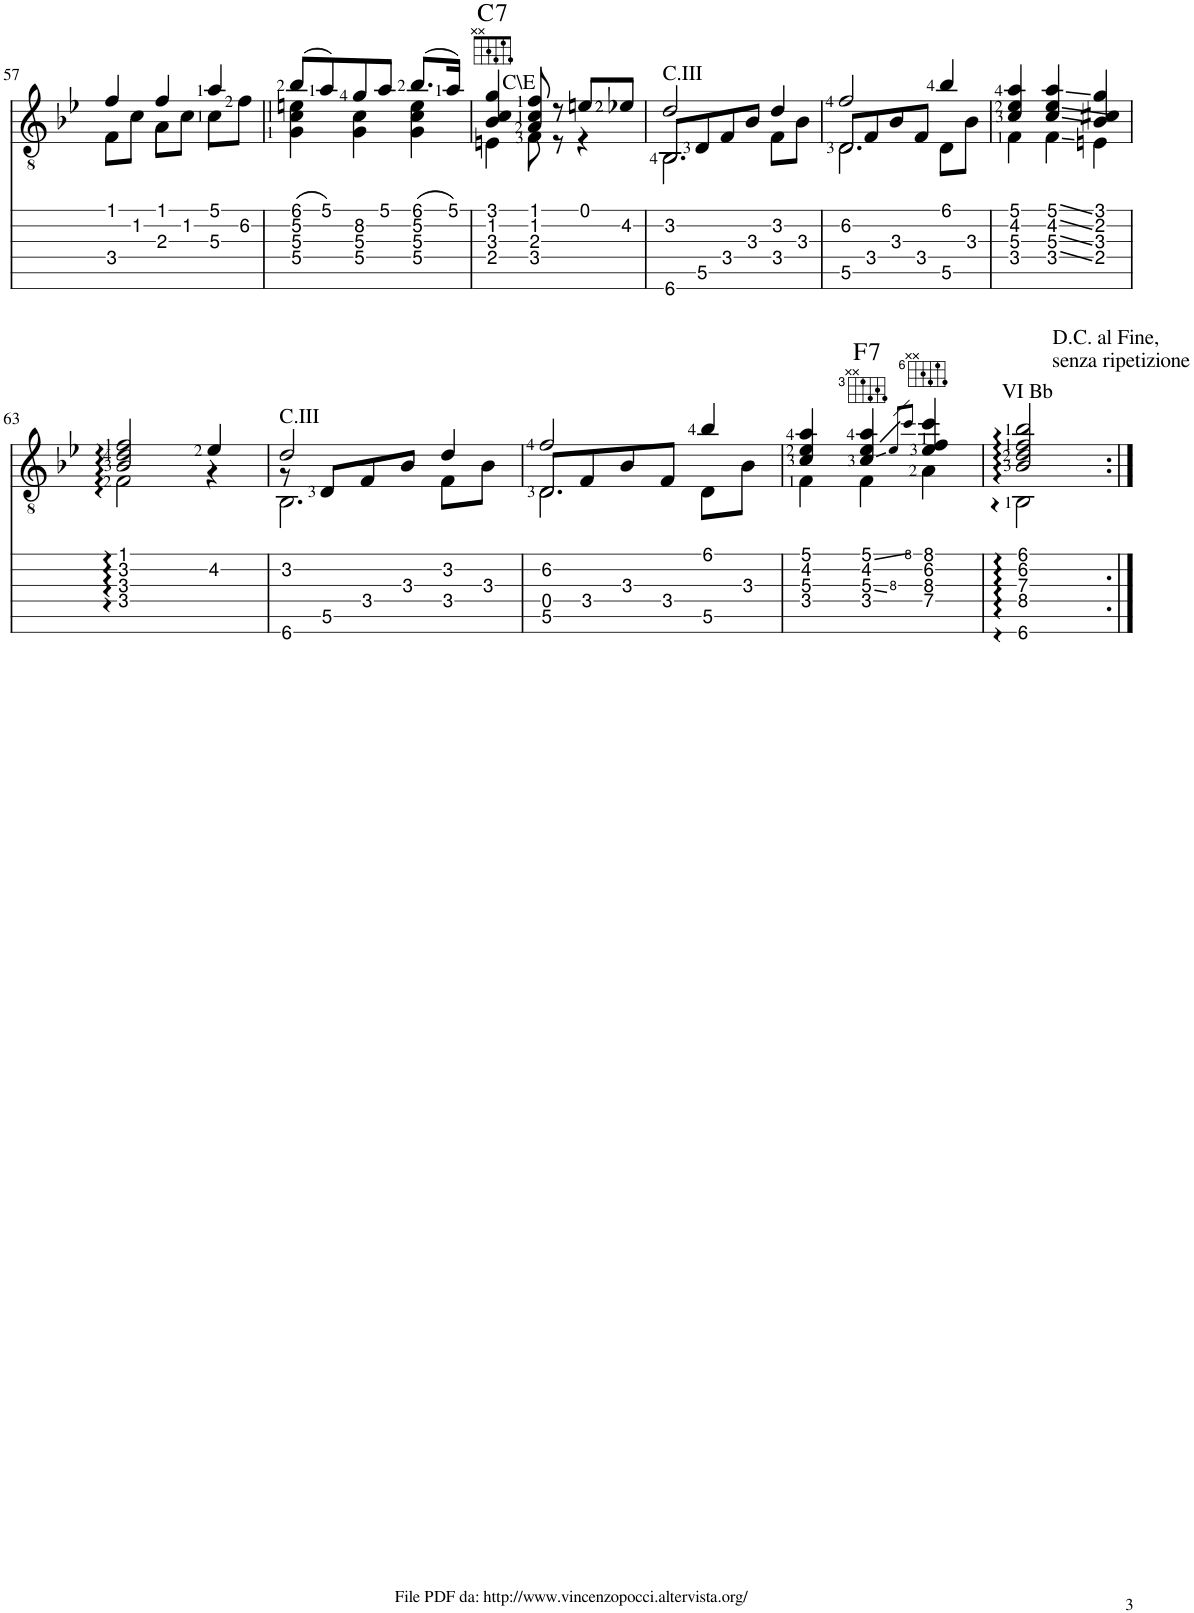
**kern	**kern	**harte
*part1	*part1	*part1
*staff2	*staff1	*
*I"Guitar	*	*
*I'Guit.	*	*
!!LO:PB:g=z
*	*clefGv2	*
*k[b-e-]	*k[b-e-]	*
*M3/4	*M3/4	*
=57	=57	=57
*^	*^	*
*	*^	*	*^	*
4f	8FL	4ryy	4f/	8F\L	4ryy	.
.	8cJ	.	.	8c\J	.	.
4f	8AL	4A	4f/	8A\L	4A\	.
.	8cJ	.	.	8c\J	.	.
4a	8cL	4c	4a/	8c\L	4c\	.
.	8fJ	.	.	8f\J	.	.
*	*v	*v	*	*	*	*
*	*	*	*v	*v	*
=58	=58	=58	=58	=58
8b-L	4G 4c 4e	(8b-/L	4G\ 4c\ 4en\	.
8aJ	.	8a/)	.	.
8gL	4G 4c	8g/	4G\ 4c\	.
8aJ	.	8a/J	.	.
8.b-L	4G 4c 4e	(8.b-/L	4G\ 4c\ 4e\	.
16aJk	.	16a/Jk)	.	.
=59	=59	=59	=59	=59
!	!	!	!	!LO:H:kt=7
4B- 4c 4g	4E	4B-/ 4c/ 4g/	4En\	C:7
!	!	!LO:TX:a:t=C\E	!	!
8A 8c 8f	8F	8A/ 8c/ 8f/	8F\	.
8r	8r	8r	8r	.
8eL	4r	8en/L	4r	.
8e-J	.	8e-X/J	.	.
=60	=60	=60	=60	=60
!	!	!LO:TX:a:t=C.III	!	!
!	!LO:N:head=open	!	!LO:N:head=open	!
*	*^	*	*^	*
2d	8BB-L	2.BB-	2d/	8BB-/L	2.BB-\	.
.	8DJ	.	.	8D/	.	.
.	8FL	.	.	8F/	.	.
.	8B-J	.	.	8B-/J	.	.
4d	8FL	.	4d/	8F\L	.	.
.	8B-J	.	.	8B-\J	.	.
=61	=61	=61	=61	=61	=61	=61
!	!LO:N:head=open	!	!	!LO:N:head=open	!	!
2f	8DL	2.D	2f/	8D/L	2.D\	.
.	8FJ	.	.	8F/	.	.
.	8B-L	.	.	8B-/	.	.
.	8FJ	.	.	8F/J	.	.
4b-	8DL	.	4b-/	8D\L	.	.
.	8B-J	.	.	8B-\J	.	.
*	*v	*v	*	*	*	*
*	*	*	*v	*v	*
=62	=62	=62	=62	=62
4c 4e- 4a	4F	4c/ 4e-/ 4a/	4F\	.
4c 4e- 4a	4F	4c/ 4e-/ 4a/	4F\	.
4B- 4c#X 4g	4En	4B-/ 4c#X/ 4g/	4En\	.
!!LO:LB:g=z	!!
=63	=63	=63	=63	=63
2B- 2d 2f	2F	2B-/ 2d/ 2f/	2F\	.
4e-	4r	4e-/	4r	.
=64	=64	=64	=64	=64
*	*^	*	*^	*
!	!	!	!LO:TX:a:t=C.III	!	!	!
2d	8r	2.BB-	2d/	8r	2.BB-\	.
.	8D	.	.	8D/L	.	.
.	8FL	.	.	8F/	.	.
.	8B-J	.	.	8B-/J	.	.
4d	8FL	.	4d/	8F\L	.	.
.	8B-J	.	.	8B-\J	.	.
=65	=65	=65	=65	=65	=65	=65
!	!LO:N:head=open	!	!	!LO:N:head=open	!	!
2f	8DL	2.D	2f/	8D/L	2.D\	.
.	8FJ	.	.	8F/	.	.
.	8B-L	.	.	8B-/	.	.
.	8FJ	.	.	8F/J	.	.
4b-	8DL	.	4b-/	8D\L	.	.
.	8B-J	.	.	8B-\J	.	.
*	*v	*v	*	*	*	*
*	*	*	*v	*v	*
=66	=66	=66	=66	=66
4c 4e- 4a	4F	4c/ 4e-/ 4a/	4F\	.
!	!	!	!	!LO:H:kt=7
4c 4e- 4a	4F	4c/ 4e-/ 4a/	4F\	F:7
qe-	.	8qe-/L	.	.
qcc	.	8qcc/J	.	.
4e- 4f 4cc	4A	4e-/ 4f/ 4cc/	4A\	.
=67	=67	=67	=67	=67
!	!	!LO:TX:a:t=VI Bb	!	!
!	!	!LO:TX:a:t=D.C. al Fine,	!	!
!	!	!LO:TX:a:t=senza ripetizione	!	!
2B- 2d 2f 2b-	2BB-	2B-/ 2d/ 2f/ 2b-/	2BB-\	.
*v	*v	*	*	*
*	*v	*v	*
=:|!	=:|!	=:|!
*-	*-	*-
